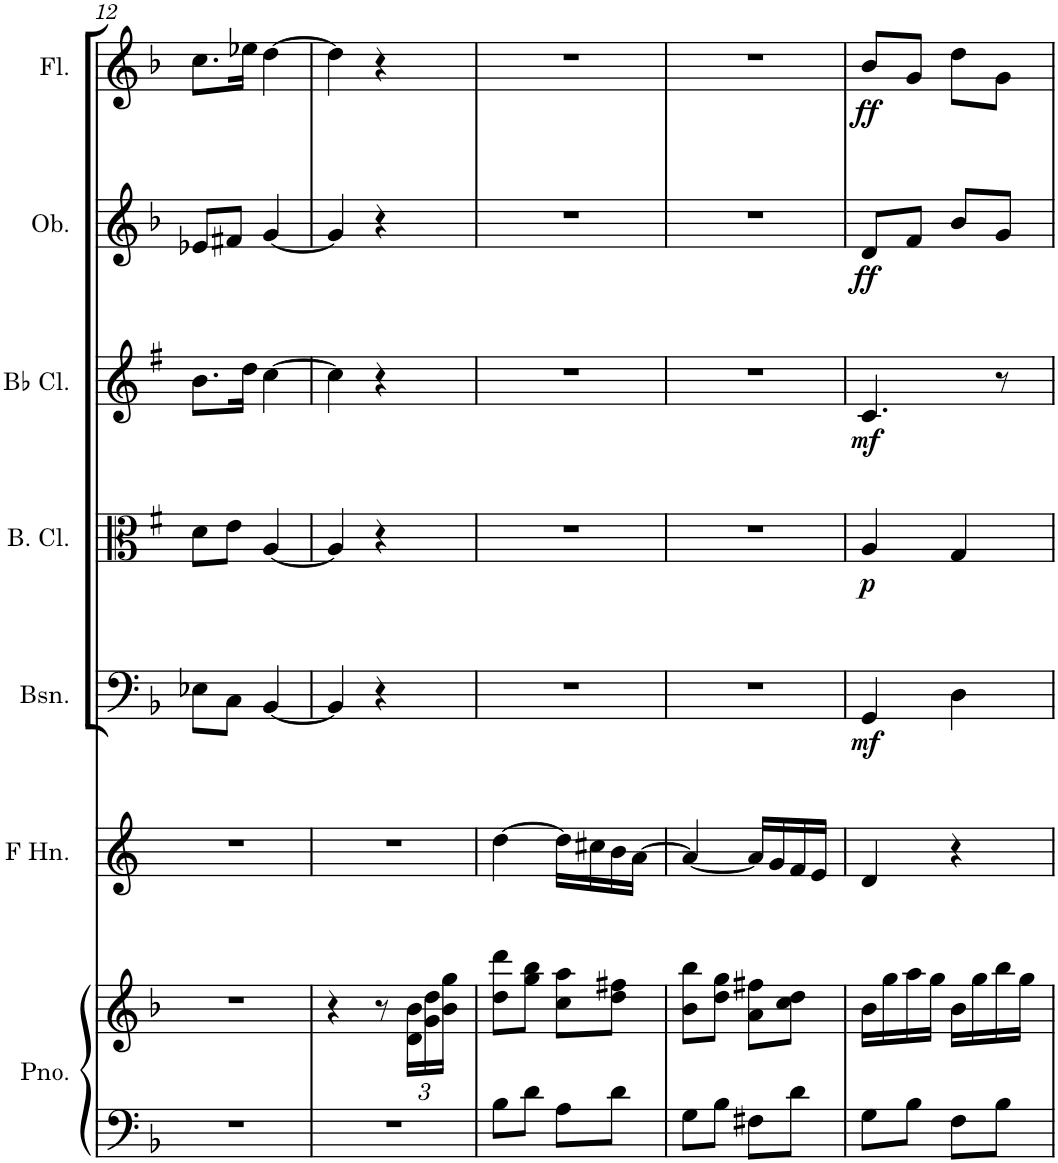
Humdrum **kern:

**kern	**kern	**kern	**kern	**dynam	**kern	**dynam	**kern	**dynam	**kern	**dynam	**kern	**dynam
*part7	*part7	*part6	*part5	*part5	*part4	*part4	*part3	*part3	*part2	*part2	*part1	*part1
*staff8	*staff7	*staff6	*staff5	*staff5	*staff4	*staff4	*staff3	*staff3	*staff2	*staff2	*staff1	*staff1
*I"Grand Piano	*	*I"French Horn	*I"Bassoon	*	*I"Bass Clarinet	*	*I"Bb Clarinet	*	*I"Oboe	*	*I"Flute	*
*I'Pno.	*	*I'F Hn.	*I'Bsn.	*	*I'B. Cl.	*	*I'Bb Cl.	*	*I'Ob.	*	*I'Fl.	*
!!LO:PB:g=z
*clefF4	*clefG2	*clefG2	*clefF4	*	*clefC3	*	*clefG2	*	*clefG2	*	*clefG2	*
*	*	*Trd4c7	*	*	*Trd8c14	*	*Trd1c2	*	*	*	*	*
*k[b-]	*k[b-]	*k[]	*k[b-]	*	*k[f#]	*	*k[f#]	*	*k[b-]	*	*k[b-]	*
*F:	*F:	*	*F:	*	*G:	*	*G:	*	*F:	*	*F:	*
*M2/4	*M2/4	*M2/4	*M2/4	*	*M2/4	*	*M2/4	*	*M2/4	*	*M2/4	*
=12	=12	=12	=12	=12	=12	=12	=12	=12	=12	=12	=12	=12
2r	2r	2r	8E-X\L	.	8d\L	.	8.b\L	.	8e-X/L	.	8.cc\L	.
.	.	.	8C\J	.	8e\J	.	.	.	8f#X/J	.	.	.
.	.	.	.	.	.	.	16dd\Jk	.	.	.	16ee-X\Jk	.
.	.	.	[4BB-/	.	[4A/	.	[4cc\	.	[4g/	.	[4dd\	.
=13	=13	=13	=13	=13	=13	=13	=13	=13	=13	=13	=13	=13
2r	4r	2r	4BB-/]	.	4A/]	.	4cc\]	.	4g/]	.	4dd\]	.
.	8r	.	4r	.	4r	.	4r	.	4r	.	4r	.
*	*Xbrackettup	*	*	*	*	*	*	*	*	*	*	*
.	24d\ 24b-\LL	.	.	.	.	.	.	.	.	.	.	.
.	24g\ 24dd\	.	.	.	.	.	.	.	.	.	.	.
.	24b-\ 24gg\JJ	.	.	.	.	.	.	.	.	.	.	.
=14	=14	=14	=14	=14	=14	=14	=14	=14	=14	=14	=14	=14
8B-\L	8dd\ 8ddd\L	[4dd\	2r	.	2r	.	2r	.	2r	.	2r	.
8d\J	8gg\ 8bb-\J	.	.	.	.	.	.	.	.	.	.	.
8A\L	8cc\ 8aa\L	16dd\LL]	.	.	.	.	.	.	.	.	.	.
.	.	16cc#X\	.	.	.	.	.	.	.	.	.	.
8d\J	8dd\ 8ff#X\J	16b\	.	.	.	.	.	.	.	.	.	.
.	.	[16a\JJ	.	.	.	.	.	.	.	.	.	.
=15	=15	=15	=15	=15	=15	=15	=15	=15	=15	=15	=15	=15
8G\L	8b-\ 8bb-\L	4a/_	2r	.	2r	.	2r	.	2r	.	2r	.
8B-\J	8dd\ 8gg\J	.	.	.	.	.	.	.	.	.	.	.
8F#X\L	8a\ 8ff#X\L	16a/LL]	.	.	.	.	.	.	.	.	.	.
.	.	16g/	.	.	.	.	.	.	.	.	.	.
8d\J	8cc\ 8dd\J	16f/	.	.	.	.	.	.	.	.	.	.
.	.	16e/JJ	.	.	.	.	.	.	.	.	.	.
=16	=16	=16	=16	=16	=16	=16	=16	=16	=16	=16	=16	=16
!	!	!	!	!LO:DY:b	!	!LO:DY:b	!	!LO:DY:b	!	!LO:DY:b	!	!LO:DY:b
8G\L	16b-\LL	4d/	4GG/	mf	4A/	p	4.c/	mf	8d/L	ff	8b-/L	ff
.	16gg\	.	.	.	.	.	.	.	.	.	.	.
8B-\J	16aa\	.	.	.	.	.	.	.	8f/J	.	8g/J	.
.	16gg\JJ	.	.	.	.	.	.	.	.	.	.	.
8F\L	16b-\LL	4r	4D\	.	4G/	.	.	.	8b-/L	.	8dd\L	.
.	16gg\	.	.	.	.	.	.	.	.	.	.	.
8B-\J	16bb-\	.	.	.	.	.	8r	.	8g/J	.	8g\J	.
.	16gg\JJ	.	.	.	.	.	.	.	.	.	.	.
=	=	=	=	=	=	=	=	=	=	=	=	=
*-	*-	*-	*-	*-	*-	*-	*-	*-	*-	*-	*-	*-
